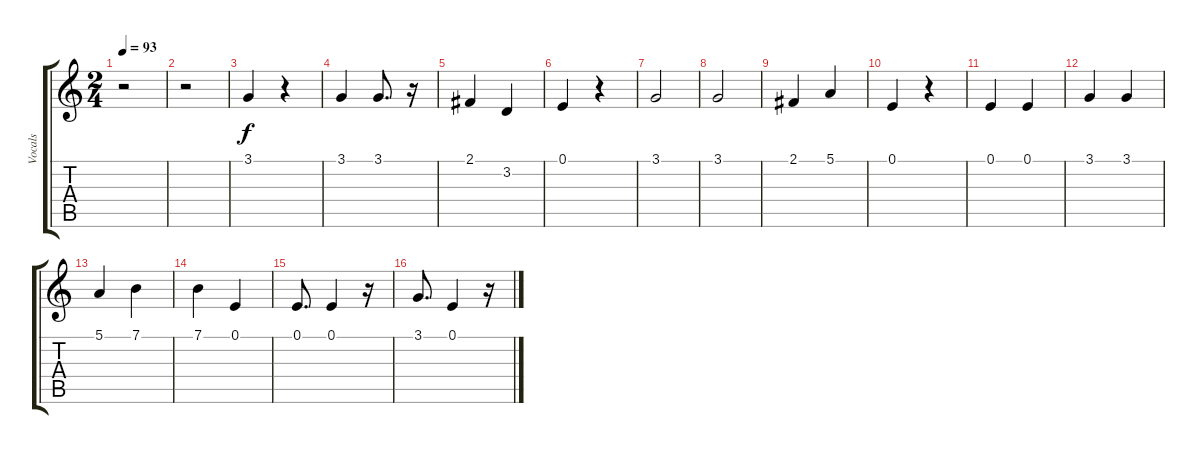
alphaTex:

\track ("Vocals" "Vocals") {instrument drawbarorgan}
\staff {score tabs}
\tuning (E4 B3 G3 D3 A2 E2) {hide}
\ts (2 4)
\tempo 93
\clef g2
\ks c
r.2{dy f instrument drawbarorgan} |
r.2 |
3.1.4 r.4 |
3.1.4 3.1.8{d} r.16 |
2.1.4 3.2.4 |
0.1.4 r.4 |
3.1.2 |
3.1.2 |
2.1.4 5.1.4 |
0.1.4 r.4 |
0.1.4 0.1.4 |
3.1.4 3.1.4 |
5.1.4 7.1.4 |
7.1.4 0.1.4 |
0.1.8{d} 0.1.4 r.16 |
3.1.8{d} 0.1.4 r.16
